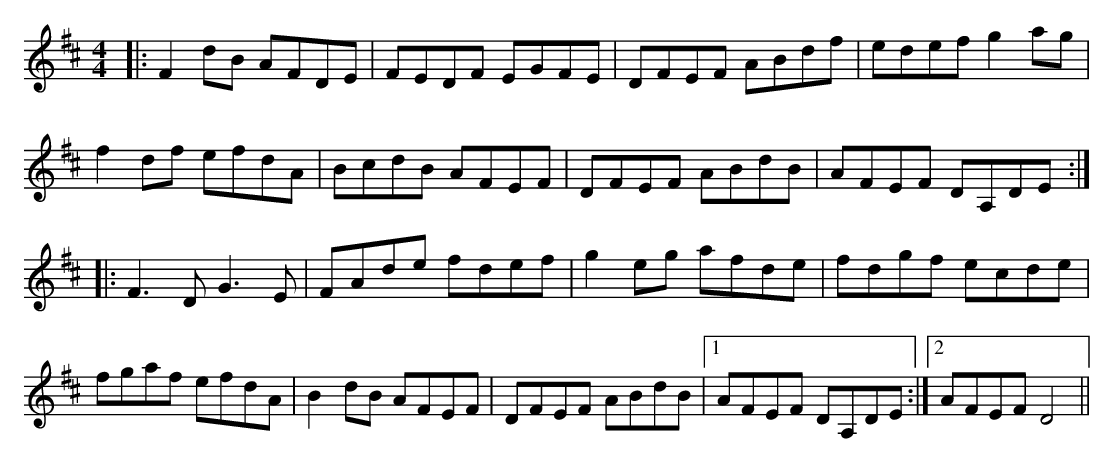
X:1
M:4/4
K:D
|: F2 dB AFDE | FEDF EGFE | DFEF ABdf | edef g2 ag |
f2 df efdA | BcdB AFEF | DFEF ABdB | AFEF DA,DE :|
|: F2> D2 G2> E2 | FAde fdef | g2 eg afde | fdgf ecde |
fgaf efdA | B2 dB AFEF | DFEF ABdB |1 AFEF DA,DE :|2 AFEF D4 ||
